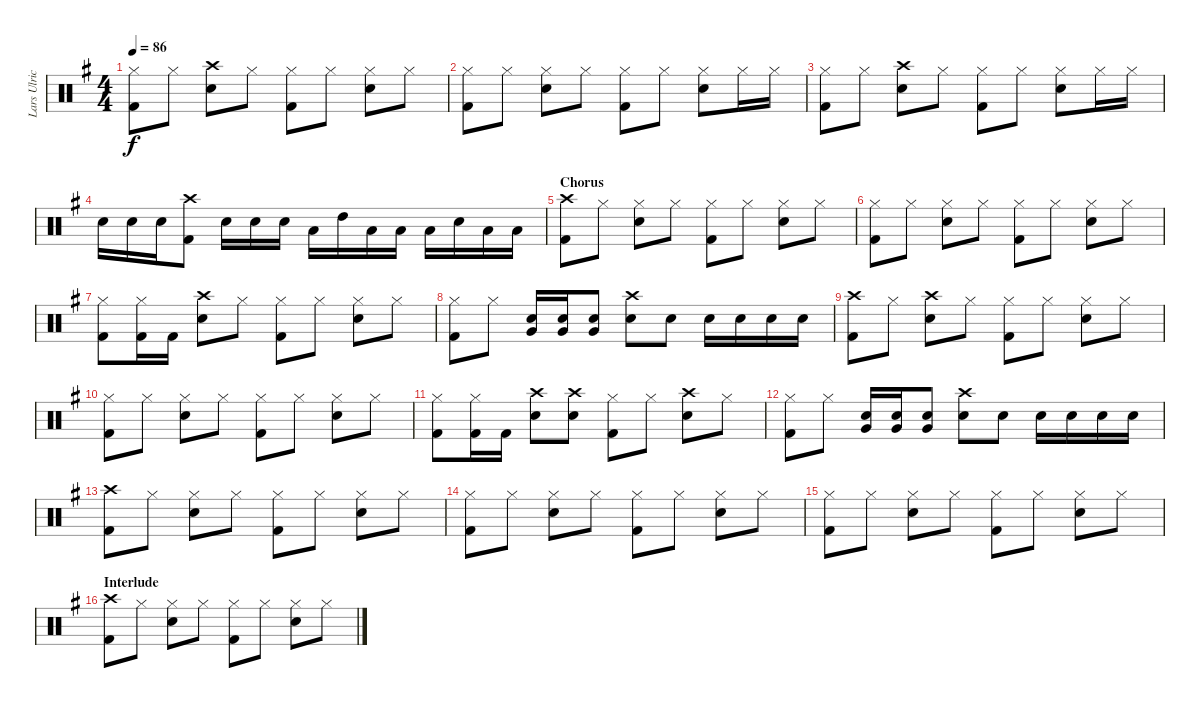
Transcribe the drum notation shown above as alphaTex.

\track ("Lars Ulrich" "Lars Ulric") {instrument percussion}
\staff {score}
\articulation defaults
\ts (4 4)
\tempo 86
\clef neutral
\ks g
("Hi-Hat (closed)" "Kick (hit) 2").8{dy f} "Hi-Hat (closed)".8 ("Crash high (hit)" "Electric Snare (hit)").8 "Hi-Hat (closed)".8 ("Hi-Hat (closed)" "Kick (hit) 2").8 "Hi-Hat (closed)".8 ("Hi-Hat (closed)" "Electric Snare (hit)").8 "Hi-Hat (closed)".8 |
("Hi-Hat (closed)" "Kick (hit) 2").8 "Hi-Hat (closed)".8 ("Hi-Hat (closed)" "Electric Snare (hit)").8 "Hi-Hat (closed)".8 ("Hi-Hat (closed)" "Kick (hit) 2").8 "Hi-Hat (closed)".8 ("Hi-Hat (closed)" "Electric Snare (hit)").8 "Hi-Hat (closed)".16 "Hi-Hat (closed)".16 |
("Hi-Hat (closed)" "Kick (hit) 2").8 "Hi-Hat (closed)".8 ("Crash high (hit)" "Electric Snare (hit)").8 "Hi-Hat (closed)".8 ("Hi-Hat (closed)" "Kick (hit) 2").8 "Hi-Hat (closed)".8 ("Hi-Hat (closed)" "Electric Snare (hit)").8 "Hi-Hat (closed)".16 "Hi-Hat (closed)".16 |
"Electric Snare (hit)".16 "Electric Snare (hit)".16 "Electric Snare (hit)".16 ("Crash high (hit)" "Kick (hit) 2").8 "Electric Snare (hit)".16 "Electric Snare (hit)".16 "Electric Snare (hit)".16 "Low Tom (hit)".16 "High Tom (hit)".16 "Low Tom (hit)".16 "Low Tom (hit)".16 "Low Tom (hit)".16 "Electric Snare (hit)".16 "Low Tom (hit)".16 "Low Tom (hit)".16 |
\section ("" "Chorus")
("Crash high (hit)" "Kick (hit) 2").8 "Hi-Hat (closed)".8 ("Hi-Hat (closed)" "Electric Snare (hit)").8 "Hi-Hat (closed)".8 ("Hi-Hat (closed)" "Kick (hit) 2").8 "Hi-Hat (closed)".8 ("Hi-Hat (closed)" "Electric Snare (hit)").8 "Hi-Hat (closed)".8 |
("Hi-Hat (closed)" "Kick (hit) 2").8 "Hi-Hat (closed)".8 ("Hi-Hat (closed)" "Electric Snare (hit)").8 "Hi-Hat (closed)".8 ("Hi-Hat (closed)" "Kick (hit) 2").8 "Hi-Hat (closed)".8 ("Hi-Hat (closed)" "Electric Snare (hit)").8 "Hi-Hat (closed)".8 |
("Hi-Hat (closed)" "Kick (hit) 2").8 ("Hi-Hat (closed)" "Kick (hit) 2").16 "Kick (hit) 2".16 ("Crash high (hit)" "Electric Snare (hit)").8 "Hi-Hat (closed)".8 ("Hi-Hat (closed)" "Kick (hit) 2").8 "Hi-Hat (closed)".8 ("Hi-Hat (closed)" "Electric Snare (hit)").8 "Hi-Hat (closed)".8 |
("Hi-Hat (closed)" "Kick (hit) 2").8 "Hi-Hat (closed)".8 ("Electric Snare (hit)" "Very Low Tom (hit)").16 ("Electric Snare (hit)" "Very Low Tom (hit)").16 ("Electric Snare (hit)" "Very Low Tom (hit)").8 ("Crash high (hit)" "Electric Snare (hit)").8 "Electric Snare (hit)".8 "Electric Snare (hit)".16 "Electric Snare (hit)".16 "Electric Snare (hit)".16 "Electric Snare (hit)".16 |
("Crash high (hit)" "Kick (hit) 2").8 "Hi-Hat (closed)".8 ("Crash high (hit)" "Electric Snare (hit)").8 "Hi-Hat (closed)".8 ("Hi-Hat (closed)" "Kick (hit) 2").8 "Hi-Hat (closed)".8 ("Hi-Hat (closed)" "Electric Snare (hit)").8 "Hi-Hat (closed)".8 |
("Hi-Hat (closed)" "Kick (hit) 2").8 "Hi-Hat (closed)".8 ("Hi-Hat (closed)" "Electric Snare (hit)").8 "Hi-Hat (closed)".8 ("Hi-Hat (closed)" "Kick (hit) 2").8 "Hi-Hat (closed)".8 ("Hi-Hat (closed)" "Electric Snare (hit)").8 "Hi-Hat (closed)".8 |
("Hi-Hat (closed)" "Kick (hit) 2").8 ("Hi-Hat (closed)" "Kick (hit) 2").16 "Kick (hit) 2".16 ("Crash high (hit)" "Electric Snare (hit)").8 ("Crash high (hit)" "Electric Snare (hit)").8 ("Hi-Hat (closed)" "Kick (hit) 2").8 "Hi-Hat (closed)".8 ("Crash high (hit)" "Electric Snare (hit)").8 "Hi-Hat (closed)".8 |
("Hi-Hat (closed)" "Kick (hit) 2").8 "Hi-Hat (closed)".8 ("Electric Snare (hit)" "Very Low Tom (hit)").16 ("Electric Snare (hit)" "Very Low Tom (hit)").16 ("Electric Snare (hit)" "Very Low Tom (hit)").8 ("Crash high (hit)" "Electric Snare (hit)").8 "Electric Snare (hit)".8 "Electric Snare (hit)".16 "Electric Snare (hit)".16 "Electric Snare (hit)".16 "Electric Snare (hit)".16 |
("Crash high (hit)" "Kick (hit) 2").8 "Hi-Hat (closed)".8 ("Hi-Hat (closed)" "Electric Snare (hit)").8 "Hi-Hat (closed)".8 ("Hi-Hat (closed)" "Kick (hit) 2").8 "Hi-Hat (closed)".8 ("Hi-Hat (closed)" "Electric Snare (hit)").8 "Hi-Hat (closed)".8 |
("Hi-Hat (closed)" "Kick (hit) 2").8 "Hi-Hat (closed)".8 ("Hi-Hat (closed)" "Electric Snare (hit)").8 "Hi-Hat (closed)".8 ("Hi-Hat (closed)" "Kick (hit) 2").8 "Hi-Hat (closed)".8 ("Hi-Hat (closed)" "Electric Snare (hit)").8 "Hi-Hat (closed)".8 |
("Hi-Hat (closed)" "Kick (hit) 2").8 "Hi-Hat (closed)".8 ("Hi-Hat (closed)" "Electric Snare (hit)").8 "Hi-Hat (closed)".8 ("Hi-Hat (closed)" "Kick (hit) 2").8 "Hi-Hat (closed)".8 ("Hi-Hat (closed)" "Electric Snare (hit)").8 "Hi-Hat (closed)".8 |
\section ("" "Interlude")
("Crash high (hit)" "Kick (hit) 2").8 "Hi-Hat (closed)".8 ("Hi-Hat (closed)" "Electric Snare (hit)").8 "Hi-Hat (closed)".8 ("Hi-Hat (closed)" "Kick (hit) 2").8 "Hi-Hat (closed)".8 ("Hi-Hat (closed)" "Electric Snare (hit)").8 "Hi-Hat (closed)".8
